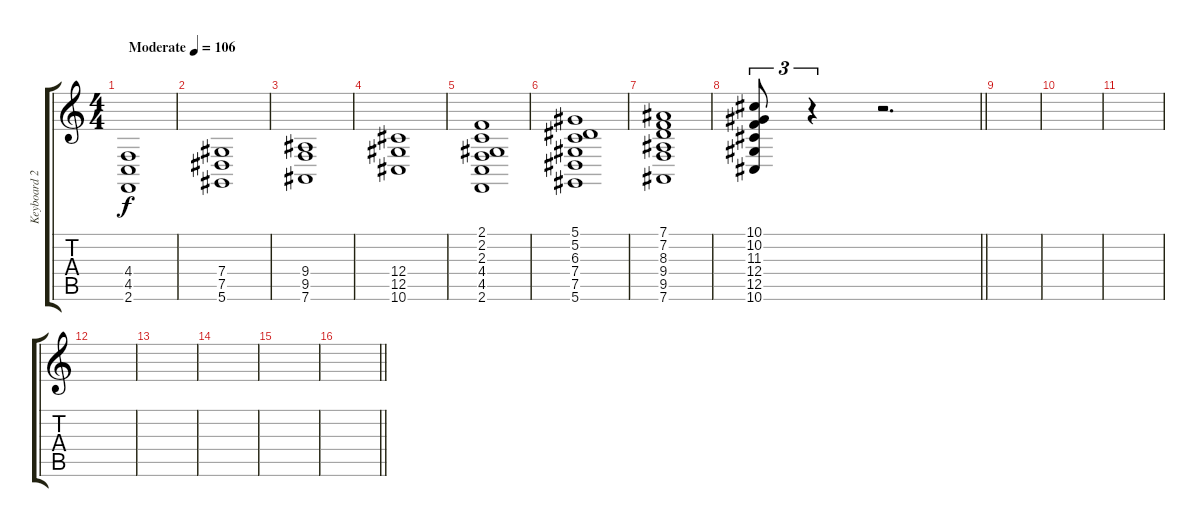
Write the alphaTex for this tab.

\track ("Keyboard 2" "Keyboard 2") {instrument stringensemble1}
\staff {score tabs}
\tuning (Eb4 Bb3 Gb3 Db3 Ab2 Eb2) {hide}
\ts (4 4)
\tempo (106 "Moderate")
\clef g2
\ks c
(4.4 4.5 2.6).1{dy f instrument stringensemble1} |
(7.4 7.5 5.6).1 |
(9.4 9.5 7.6).1 |
(12.4 12.5 10.6).1 |
(2.1 2.2 2.3 4.4 4.5 2.6).1 |
(5.1 5.2 6.3 7.4 7.5 5.6).1 |
(7.1 7.2 8.3 9.4 9.5 7.6).1 |
\barLineRight lightlight
(10.1 10.2 11.3 12.4 12.5 10.6).8{tu (3 2)} r.4{tu (3 2)} r.2{d} |
\section ("" "")
|
|
|
|
|
|
|
\barLineRight lightlight
